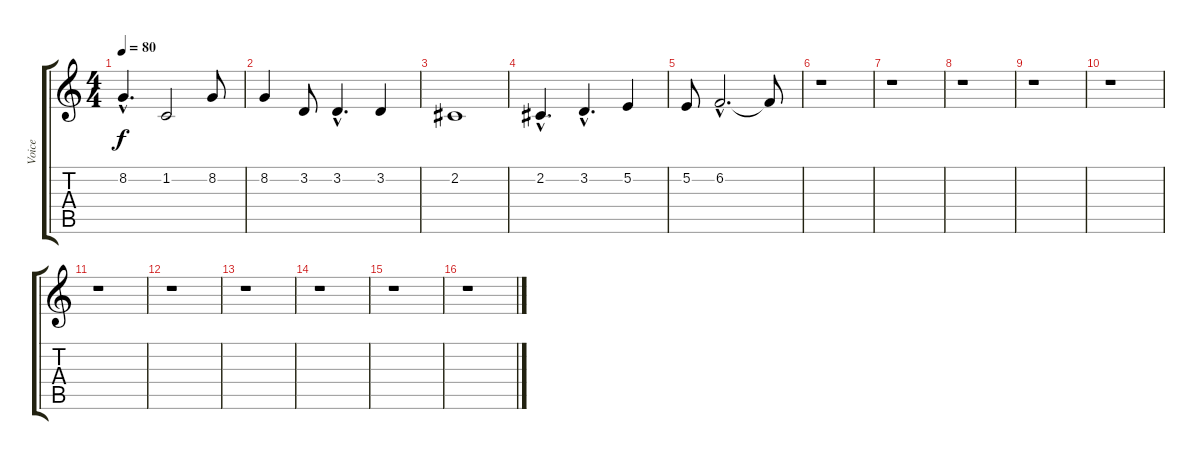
\track ("Voice" "Voice") {instrument synthvoice}
\staff {score tabs}
\tuning (E4 B3 G3 D3 A2 E2) {hide}
\ts (4 4)
\tempo 80
\clef g2
\ks c
8.2{hac}.4{d dy f} 1.2.2 8.2.8 |
8.2.4 3.2.8 3.2{hac}.4{d} 3.2.4 |
2.2.1 |
2.2{hac}.4{d} 3.2{hac}.4{d} 5.2.4 |
5.2.8 6.2{hac}.2{d} 6.2{t}.8 |
r.1 |
r.1 |
r.1 |
r.1 |
r.1 |
r.1 |
r.1 |
r.1 |
r.1 |
r.1 |
r.1
